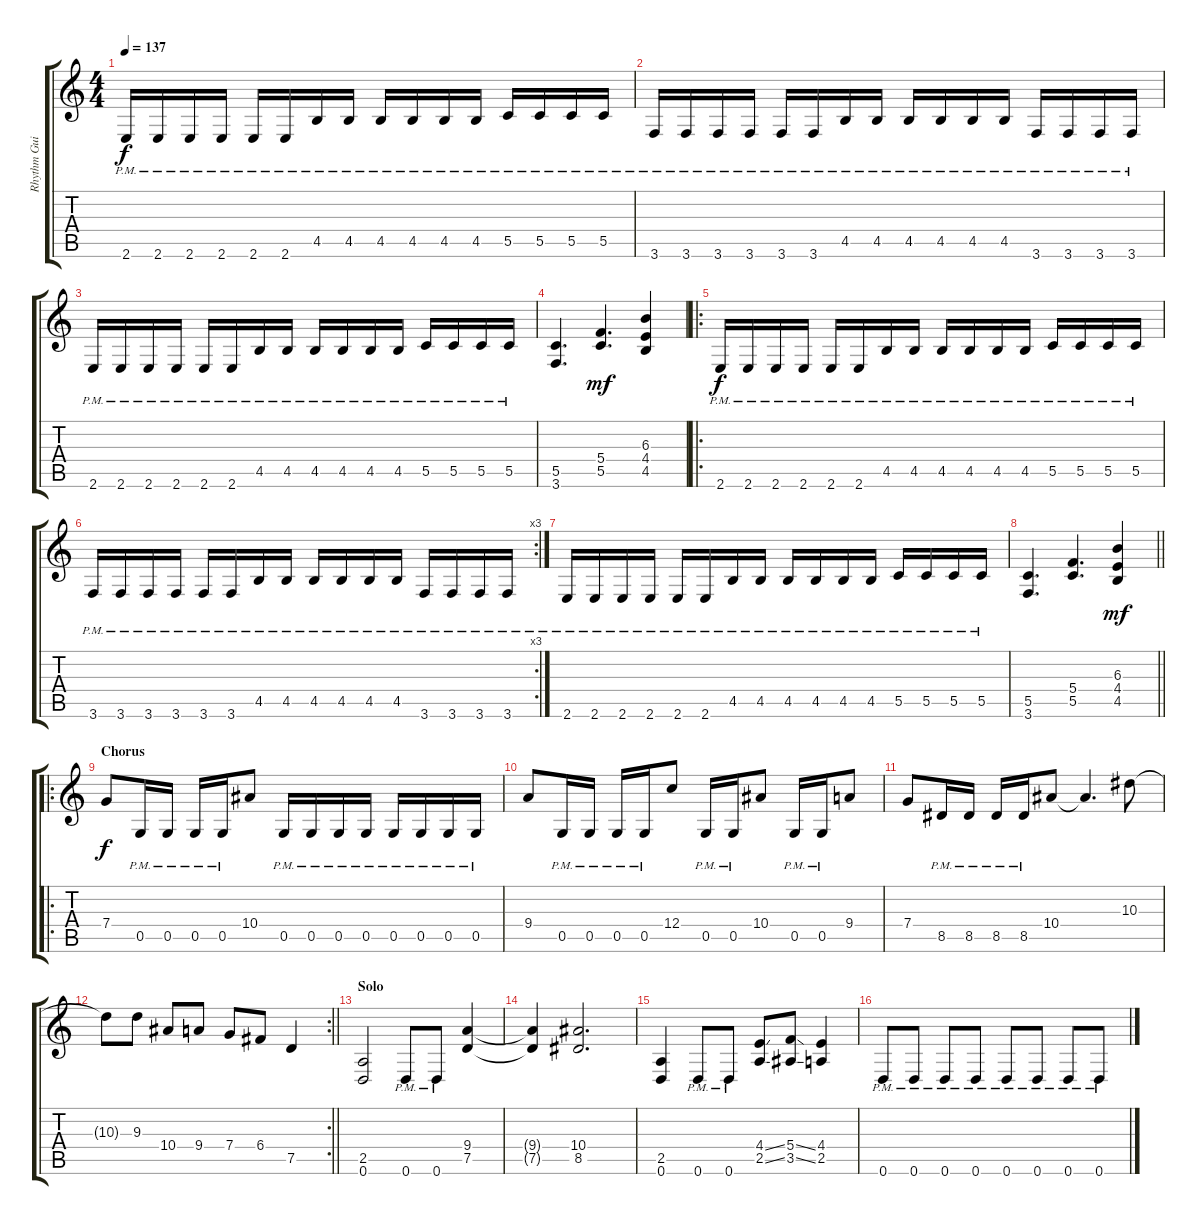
\track ("Rhythm Guitar" "Rhythm Gui") {instrument distortionguitar}
\staff {score tabs}
\tuning (D4 A3 F3 C3 G2 D2) {hide}
\ts (4 4)
\tempo 137
\clef g2
\ks c
2.6{pm}.16{dy f} 2.6{pm}.16 2.6{pm}.16 2.6{pm}.16 2.6{pm}.16 2.6{pm}.16 4.5{pm}.16 4.5{pm}.16 4.5{pm}.16 4.5{pm}.16 4.5{pm}.16 4.5{pm}.16 5.5{pm}.16 5.5{pm}.16 5.5{pm}.16 5.5{pm}.16 |
3.6{pm}.16 3.6{pm}.16 3.6{pm}.16 3.6{pm}.16 3.6{pm}.16 3.6{pm}.16 4.5{pm}.16 4.5{pm}.16 4.5{pm}.16 4.5{pm}.16 4.5{pm}.16 4.5{pm}.16 3.6{pm}.16 3.6{pm}.16 3.6{pm}.16 3.6{pm}.16 |
2.6{pm}.16 2.6{pm}.16 2.6{pm}.16 2.6{pm}.16 2.6{pm}.16 2.6{pm}.16 4.5{pm}.16 4.5{pm}.16 4.5{pm}.16 4.5{pm}.16 4.5{pm}.16 4.5{pm}.16 5.5{pm}.16 5.5{pm}.16 5.5{pm}.16 5.5{pm}.16 |
(5.5 3.6).4{d} (5.4 5.5).4{d dy mf} (6.3 4.4 4.5).4 |
\ro
2.6{pm}.16{dy f} 2.6{pm}.16 2.6{pm}.16 2.6{pm}.16 2.6{pm}.16 2.6{pm}.16 4.5{pm}.16 4.5{pm}.16 4.5{pm}.16 4.5{pm}.16 4.5{pm}.16 4.5{pm}.16 5.5{pm}.16 5.5{pm}.16 5.5{pm}.16 5.5{pm}.16 |
\rc 3
3.6{pm}.16 3.6{pm}.16 3.6{pm}.16 3.6{pm}.16 3.6{pm}.16 3.6{pm}.16 4.5{pm}.16 4.5{pm}.16 4.5{pm}.16 4.5{pm}.16 4.5{pm}.16 4.5{pm}.16 3.6{pm}.16 3.6{pm}.16 3.6{pm}.16 3.6{pm}.16 |
2.6{pm}.16 2.6{pm}.16 2.6{pm}.16 2.6{pm}.16 2.6{pm}.16 2.6{pm}.16 4.5{pm}.16 4.5{pm}.16 4.5{pm}.16 4.5{pm}.16 4.5{pm}.16 4.5{pm}.16 5.5{pm}.16 5.5{pm}.16 5.5{pm}.16 5.5{pm}.16 |
\barLineRight lightlight
(5.5 3.6).4{d} (5.4 5.5).4{d} (6.3 4.4 4.5).4{dy mf} |
\ro
\section ("" "Chorus")
7.4.8{dy f} 0.5{pm}.16 0.5{pm}.16 0.5{pm}.16 0.5{pm}.16 10.4.8 0.5{pm}.16 0.5{pm}.16 0.5{pm}.16 0.5{pm}.16 0.5{pm}.16 0.5{pm}.16 0.5{pm}.16 0.5{pm}.16 |
9.4.8 0.5{pm}.16 0.5{pm}.16 0.5{pm}.16 0.5{pm}.16 12.4.8 0.5{pm}.16 0.5{pm}.16 10.4.8 0.5{pm}.16 0.5{pm}.16 9.4.8 |
7.4.8 8.5{pm}.16 8.5{pm}.16 8.5{pm}.16 8.5{pm}.16 10.4.8 10.4{t}.4{d} 10.3.8 |
\rc 2
\barLineRight lightlight
10.3{t}.8 9.3.8 10.4.8 9.4.8 7.4.8 6.4.8 7.5.4 |
\section ("" "Solo")
(2.5 0.6).2 0.6{pm}.8 0.6{pm}.8 (9.4 7.5).4 |
(9.4{t} 7.5{t}).4 (10.4 8.5).2{d} |
(2.5 0.6).4 0.6{pm}.8 0.6{pm}.8 (4.4{ss} 2.5{ss}).8 (5.4{ss} 3.5{ss}).8 (4.4 2.5).4 |
0.6{pm}.8 0.6{pm}.8 0.6{pm}.8 0.6{pm}.8 0.6{pm}.8 0.6{pm}.8 0.6{pm}.8 0.6{pm}.8
